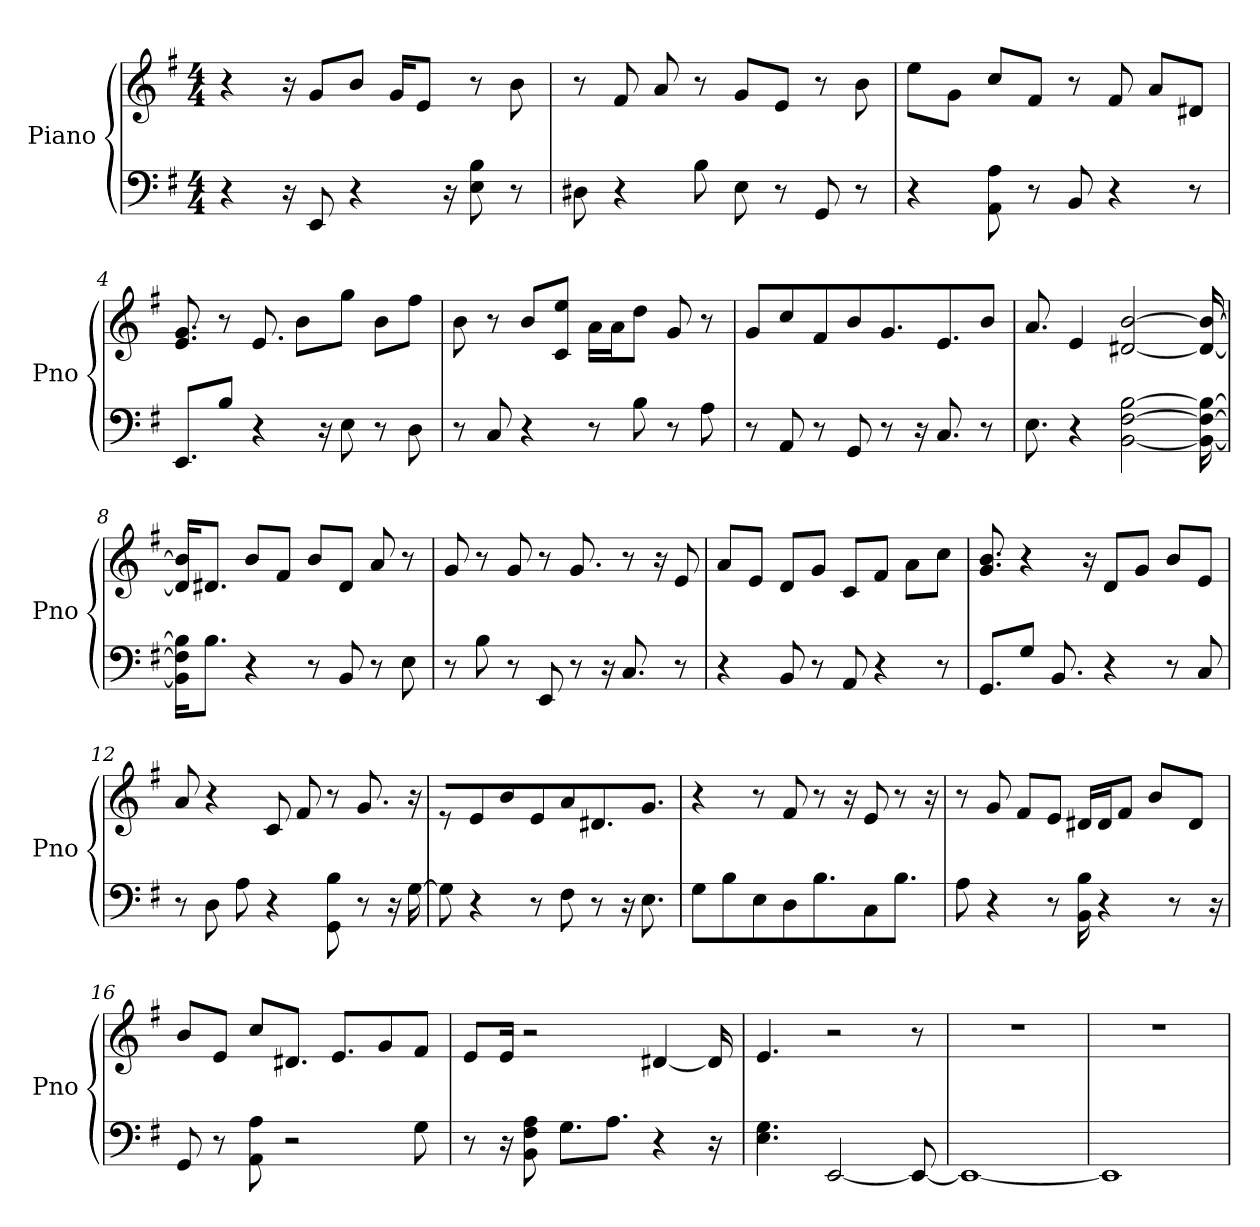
**kern	**kern
*part1	*part1
*staff2	*staff1
*I"Piano	*
*I'Pno	*
*clefF4	*clefG2
*k[f#]	*k[f#]
*G:	*G:
*M4/4	*M4/4
*MM61	*MM61
=1	=1
4r	4r
16r	16r
8EE	8g/L
4r	8b/J
.	16g/KL
.	8e/J
16r	.
8E 8B	8r
8r	8b
=2	=2
8D#	8r
4r	8f#
.	8a
8B	8r
8E	8g/L
8r	8e/J
8GG	8r
8r	8b
=3	=3
4r	8ee\L
.	8g\J
8A 8AA	8cc/L
8r	8f#/J
8BB	8r
4r	8f#
.	8a/L
8r	8d#/J
=4	=4
8.EE/L	8.g 8.e
8B/J	8r
4r	8.e
.	8b\L
16r	.
8E	8gg\J
8r	8b\L
8D	8ff#\J
=5	=5
8r	8b
8C	8r
4r	8b/L
.	8ee/ 8c/J
8r	16a\LL
.	16a\J
8B	8dd\J
8r	8g
8A	8r
=6	=6
8r	8g/L
8AA	8cc/J
8r	8f#/L
8GG	8b/J
8r	8.g/L
16r	.
8.C	8.e/J
8r	8bJ
=7	=7
8.E	8.a
4r	4e
[2B [2F# [2BB	[2b [2d#
16B_ 16F#_ 16BB_	16b_ 16d#_
=8	=8
16B]\ 16F#]\ 16BB]\KL	16b]/ 16d#]/KL
8.B\J	8.d#/J
4r	8b/L
.	8f#/J
8r	8b/L
8BB	8d#/J
8r	8a
8E	8r
=9	=9
8r	8g
8B	8r
8r	8g
8EE	8r
8r	8.g
16r	.
8.C	8r
.	16r
8r	8e
=10	=10
4r	8a/L
.	8e/J
8BB	8d/L
8r	8g/J
8AA	8c/L
4r	8f#/J
.	8a\L
8r	8cc\J
=11	=11
8.GG/L	8.b 8.g
8G/J	4r
8.BB	.
.	16r
4r	8d/L
.	8g/J
8r	8b/L
8C	8e/J
=12	=12
8r	8a
8D	4r
8A	.
4r	8c
.	8f#
8GG 8B	8r
8r	8.g
16r	.
[16G	16r
=13	=13
8G]	8r
4r	8e
.	8b/L
8r	8e/J
8F#	8a/L
8r	8.d#/J
16r	.
8.E	8.gJ
=14	=14
8G\L	4r
8B\J	.
8E\L	8r
8D\J	8f#
8.B\L	8r
.	16r
8C\J	8e
8.BJ	8r
.	16r
=15	=15
8A	8r
4r	8g
.	8f#/L
8r	8e/J
16B 16BB	16d#/LL
4r	16d#/J
.	8f#/J
.	8b/L
8r	.
.	8d#/J
16r	.
=16	=16
8GG	8b/L
8r	8e/J
8AA 8A	8cc/L
2r	8.d#/J
.	8.e/L
.	8g/
8G	8f#/J
=17	=17
8r	8e/L
16r	16e/Jk
8BB 8F# 8A	2r
8.G\L	.
8.A\J	.
4r	[4d#
16r	16d#]
=18	=18
4.G 4.E	4.e
[2EE	2r
8EE_	8r
=19	=19
1EE_	1r
=20	=20
1EE]	1r
=	=
*-	*-
